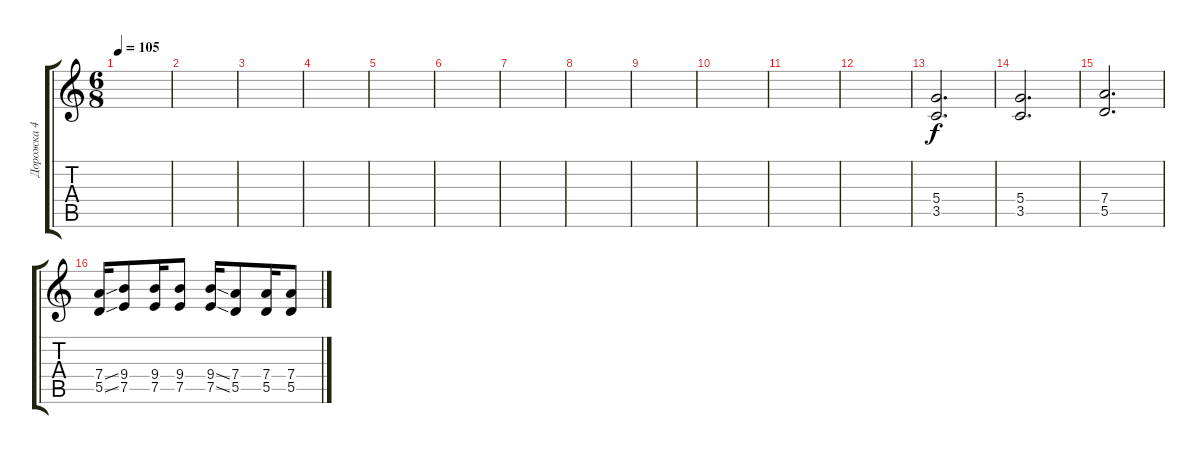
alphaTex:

\track ("Дорожка 4" "Дорожка 4") {instrument overdrivenguitar}
\staff {score tabs}
\tuning (E4 B3 G3 D3 A2 E2) {hide}
\ts (6 8)
\tempo 105
\clef g2
\ks c
|
|
|
|
|
|
|
|
|
|
|
|
(5.4 3.5).2{d volume 13 instrument overdrivenguitar} |
(5.4 3.5).2{d} |
(7.4 5.5).2{d} |
(7.4{ss} 5.5{ss}).16 (9.4 7.5).8 (9.4 7.5).16 (9.4 7.5).8 (9.4{ss} 7.5{ss}).16 (7.4 5.5).8 (7.4 5.5).16 (7.4 5.5).8
